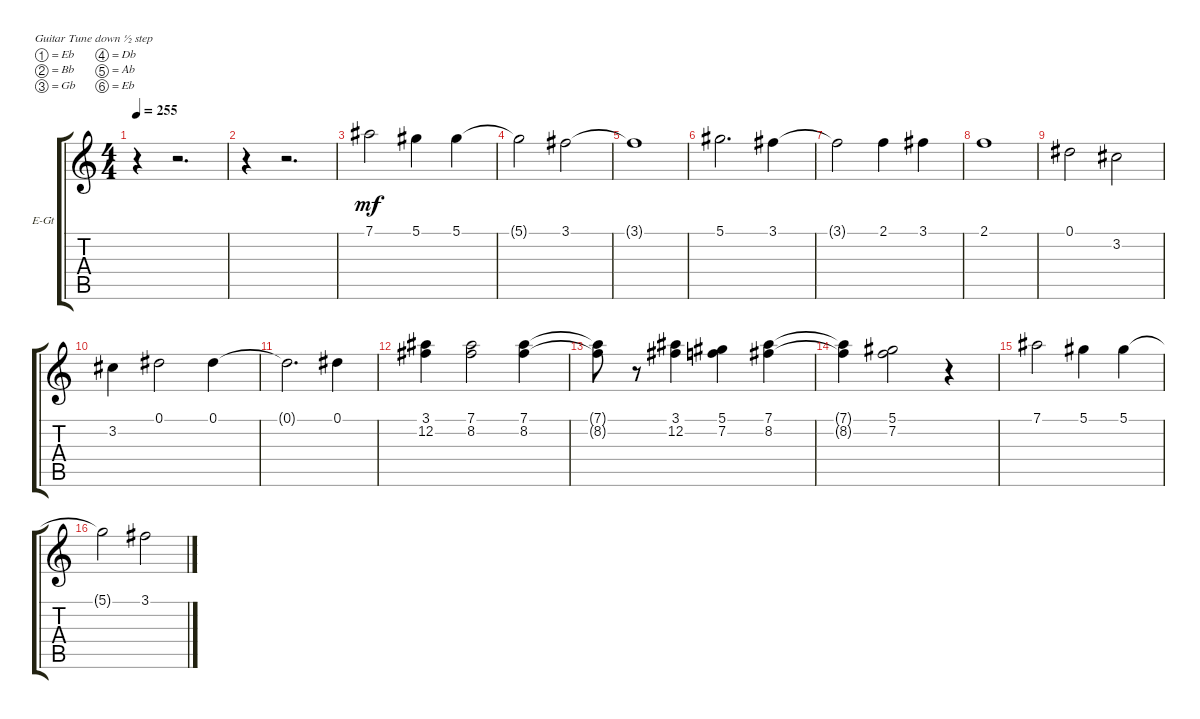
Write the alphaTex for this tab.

\bracketExtendMode groupsimilarinstruments
\firstSystemTrackNameOrientation horizontal
\otherSystemsTrackNameOrientation horizontal
\track ("Vocals" "E-Gt") {instrument electricguitarclean}
\staff {score tabs}
\tuning (Eb4 Bb3 Gb3 Db3 Ab2 Eb2)
\ts (4 4)
\tempo 255
\clef g2
\scale
0.333333
\ks c
r.4{dy mf} r.2{d} |
\scale
0.333333 r.4 r.2{d} |
\scale
0.333333 7.1.2 5.1.4 5.1.4 |
\scale
0.333333 5.1{t}.2 3.1.2 |
\scale
0.333333 3.1{t}.1 |
\scale
0.333333 5.1.2{d} 3.1.4 |
\scale
0.333333 3.1{t}.2 2.1.4 3.1.4 |
\scale
0.333333 2.1.1 |
\scale
0.333333 0.1.2 3.2.2 |
\scale
0.333333 3.2.4 0.1.2 0.1.4 |
\scale
0.333333 0.1{t}.2{d} 0.1.4 |
\scale
0.333333 (3.1 12.2).4 (8.2 7.1).2 (8.2 7.1).4 |
\scale
0.333333 (8.2{t} 7.1{t}).8 r.8 (3.1 12.2).4 (7.2 5.1).4 (8.2 7.1).4 |
\scale
0.333333 (8.2{t} 7.1{t}).4 (7.2 5.1).2 r.4 |
\scale
0.333333 7.1.2 5.1.4 5.1.4 |
\scale
0.333333 5.1{t}.2 3.1.2
